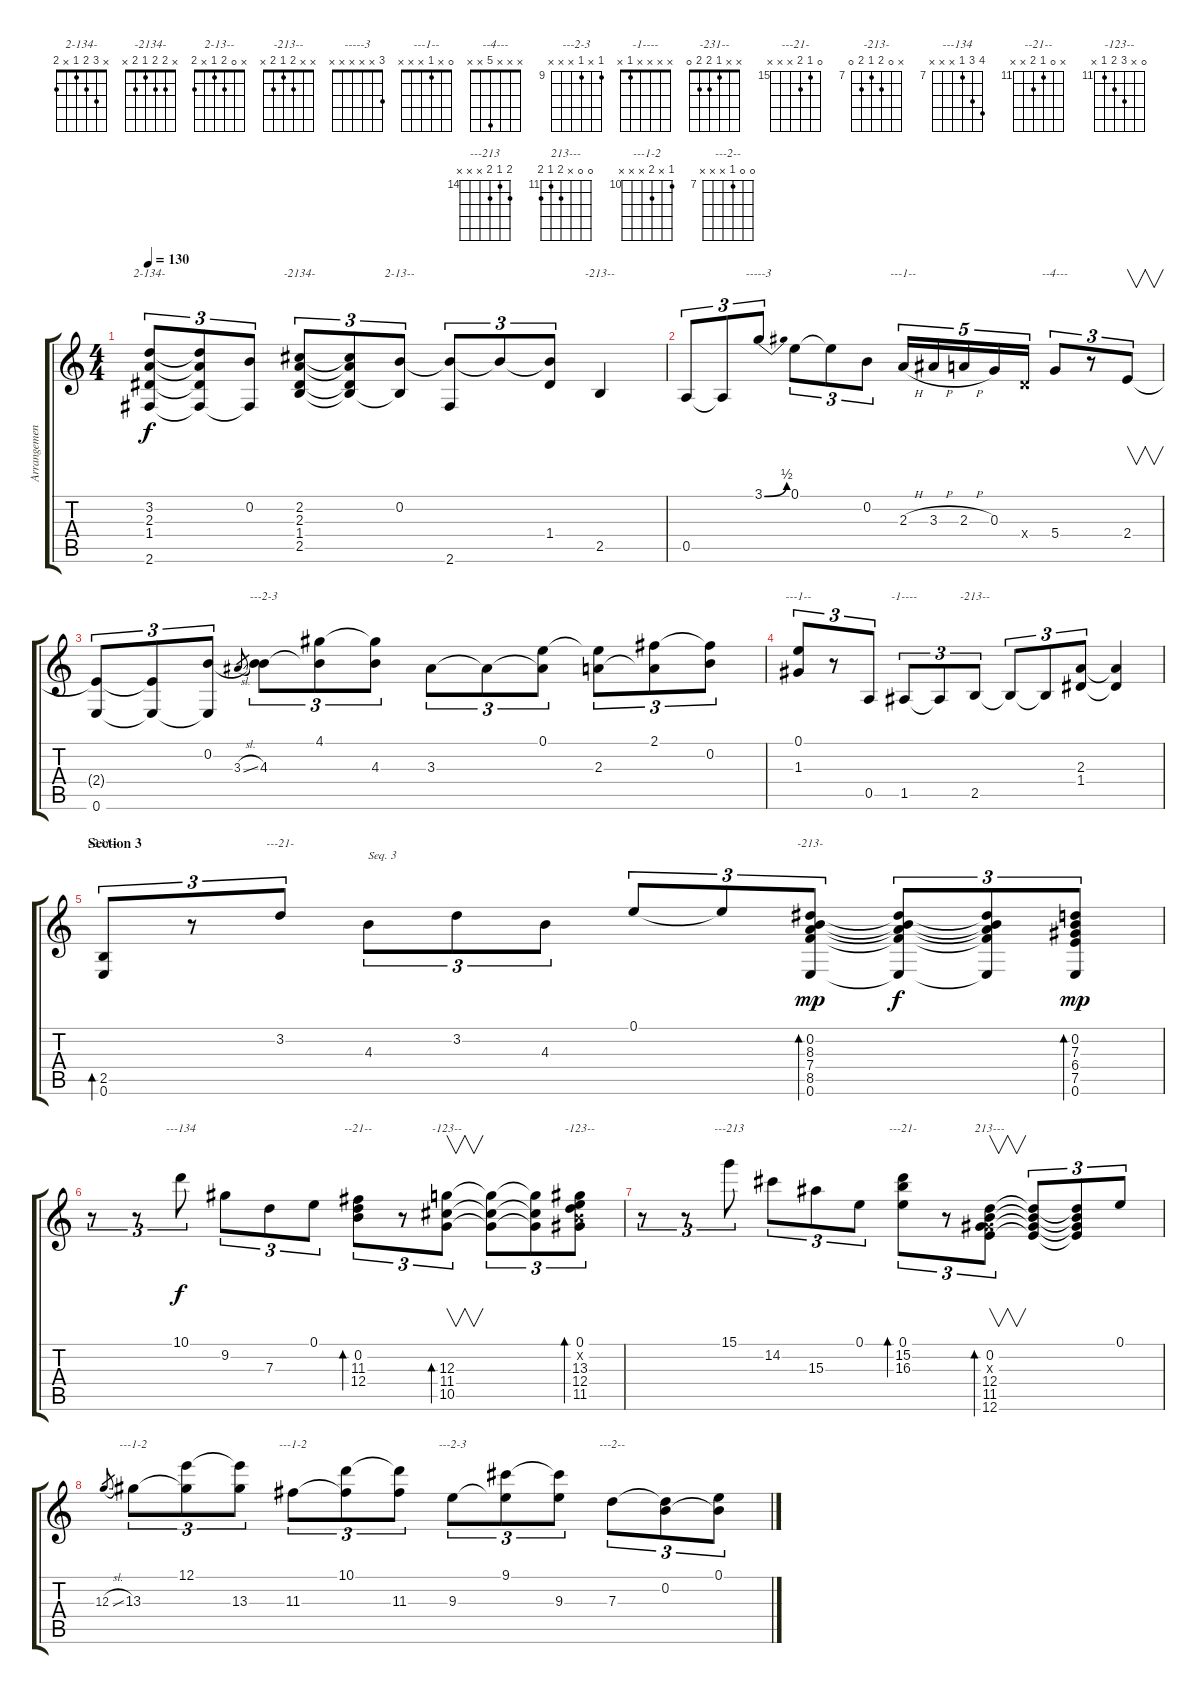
\track ("Arrangement guitare février 2002" "Arrangemen") {instrument acousticguitarnylon}
\staff {score tabs}
\tuning (E4 B3 G3 D3 A2 E2) {hide}
\chord ("2-134-" x 3 2 1 x 2)
\chord ("-2134-" x 2 2 1 2 x)
\chord ("2-13--" x 0 2 1 x 2)
\chord ("-213--" x 0 2 1 2 x)
\chord ("-----3" 3 x x x x x)
\chord ("---1--" x x 2 x x x)
\chord ("--4---" x x x 5 x x)
\chord ("---2-3" 4 0 4 x x x)
\chord ("---1--" 0 x 1 x x x)
\chord ("-1----" x x x x 1 x)
\chord ("-213--" x x 2 1 2 x)
\chord ("-231--" x x 1 2 2 0)
\chord ("---21-" 0 3 4 x x x)
\chord ("-213-" x 0 8 7 8 0) {firstfret 7}
\chord ("---134" 10 9 7 x x x) {firstfret 7}
\chord ("--21--" x 0 11 12 x x) {firstfret 11}
\chord ("-123--" x x 12 11 10 x) {firstfret 10}
\chord ("-123--" 0 x 13 12 11 x) {firstfret 11}
\chord ("---213" 15 14 15 x x x) {firstfret 14}
\chord ("---21-" 0 15 16 x x x) {firstfret 15}
\chord ("213---" 0 0 x 12 11 12) {firstfret 11}
\chord ("---1-2" 12 x 13 x x x) {firstfret 12}
\chord ("---1-2" 10 x 11 x x x) {firstfret 10}
\chord ("---2-3" 9 x 9 x x x) {firstfret 9}
\chord ("---2--" 0 0 7 x x x) {firstfret 7}
\ts (4 4)
\tempo 130
\clef g2
\ks c
(3.2 2.3 1.4 2.6).8{tu (3 2) ch "2-134-" dy f} (3.2{t} 2.3{t} 1.4{t} 2.6{t}).8{tu (3 2)} (0.2 2.6{t}).8{tu (3 2)} (2.2 2.3 1.4 2.5).8{tu (3 2) ch "-2134-"} (2.2{t} 2.3{t} 1.4{t} 2.5{t}).8{tu (3 2)} (0.2 2.5{t}).8{tu (3 2) ch "2-13--"} (0.2{t} 2.6).8{tu (3 2)} 0.2{t}.8{tu (3 2)} (0.2{t} 1.4).8{tu (3 2)} 2.5.4{ch "-213--"} |
0.5.8{tu (3 2)} 0.5{t}.8{tu (3 2)} 3.1{be (bend 0 0 60 2)}.8{tu (3 2) ch "-----3"} 0.1.8{tu (3 2)} 0.1{t}.8{tu (3 2)} 0.2.8{tu (3 2)} 2.3{h}.16{tu (5 4) ch "---1--"} 3.3{h}.16{tu (5 4)} 2.3{h}.16{tu (5 4)} 0.3.16{tu (5 4)} 0.4{x}.16{tu (5 4)} 5.4.8{tu (3 2) ch "--4---"} r.8{tu (3 2)} 2.4.8{v tu (3 2)} |
(2.4{t} 0.6).8{tu (3 2)} (2.4{t} 0.6{t}).8{tu (3 2)} (0.2 0.6{t}).8{tu (3 2)} 3.3{sl}.8{gr} (0.2{t} 4.3).8{tu (3 2) ch "---2-3"} (4.1 4.3{t}).8{tu (3 2)} (4.1{t} 4.3).8{tu (3 2)} 3.3.8{tu (3 2)} 3.3{t}.8{tu (3 2)} (0.1 3.3{t}).8{tu (3 2)} (0.1{t} 2.3).8{tu (3 2)} (2.1 2.3{t}).8{tu (3 2)} (2.1{t} 0.2).8{tu (3 2)} |
(0.1 1.3).8{tu (3 2) ch "---1--"} r.8{tu (3 2)} 0.5.8{tu (3 2)} 1.5.8{tu (3 2) ch "-1----"} 1.5{t}.8{tu (3 2)} 2.5.8{tu (3 2) ch "-213--"} 2.5{t}.8{tu (3 2)} 2.5{t}.8{tu (3 2)} (2.3 1.4).8{tu (3 2)} (2.3{t} 1.4{t}).4 |
\section ("" "Section 3")
(2.5 0.6).8{tu (3 2) bd 30 ch "-231--"} r.8{tu (3 2)} 3.2.8{tu (3 2) ch "---21-"} 4.3.8{tu (3 2) txt "Seq. 3"} 3.2.8{tu (3 2)} 4.3.8{tu (3 2)} 0.1.8{tu (3 2)} 0.1{t}.8{tu (3 2)} (0.2 8.3 7.4 8.5 0.6).8{tu (3 2) bd 30 ch "-213-" dy mp} (0.2{t} 8.3{t} 7.4{t} 8.5{t} 0.6{t}).8{tu (3 2) dy f} (0.2{t} 8.3{t} 7.4{t} 8.5{t} 0.6{t}).8{tu (3 2)} (0.2 7.3 6.4 7.5 0.6).8{tu (3 2) bd 30 dy mp} |
r.8{tu (3 2)} r.8{tu (3 2)} 10.1.8{tu (3 2) ch "---134" dy f} 9.2.8{tu (3 2)} 7.3.8{tu (3 2)} 0.1.8{tu (3 2)} (0.2 11.3 12.4).8{tu (3 2) bd 30 ch "--21--"} r.8{tu (3 2)} (12.3 11.4 10.5).8{v tu (3 2) bd 30 ch "-123--"} (12.3{t} 11.4{t} 10.5{t}).8{tu (3 2)} (12.3{t} 11.4{t} 10.5{t}).8{tu (3 2)} (0.1 0.2{x} 13.3 12.4 11.5).8{tu (3 2) bd 30 ch "-123--"} |
r.8{tu (3 2)} r.8{tu (3 2)} 15.1.8{tu (3 2) ch "---213"} 14.2.8{tu (3 2)} 15.3.8{tu (3 2)} 0.1.8{tu (3 2)} (0.1 15.2 16.3).8{tu (3 2) bd 30 ch "---21-"} r.8{tu (3 2)} (0.2 0.3{x} 12.4 11.5 12.6).8{v tu (3 2) bd 30 ch "213---"} (0.2{t} 12.4{t} 11.5{t} 12.6{t}).8{tu (3 2)} (0.2{t} 12.4{t} 11.5{t} 12.6{t}).8{tu (3 2)} 0.1.8{tu (3 2)} |
12.3{sl}.8{gr} 13.3.8{tu (3 2) ch "---1-2"} (12.1 13.3{t}).8{tu (3 2)} (12.1{t} 13.3).8{tu (3 2)} 11.3.8{tu (3 2) ch "---1-2"} (10.1 11.3{t}).8{tu (3 2)} (10.1{t} 11.3).8{tu (3 2)} 9.3.8{tu (3 2) ch "---2-3"} (9.1 9.3{t}).8{tu (3 2)} (9.1{t} 9.3).8{tu (3 2)} 7.3.8{tu (3 2) ch "---2--"} (0.2 7.3{t}).8{tu (3 2)} (0.1 0.2{t}).8{tu (3 2)}
